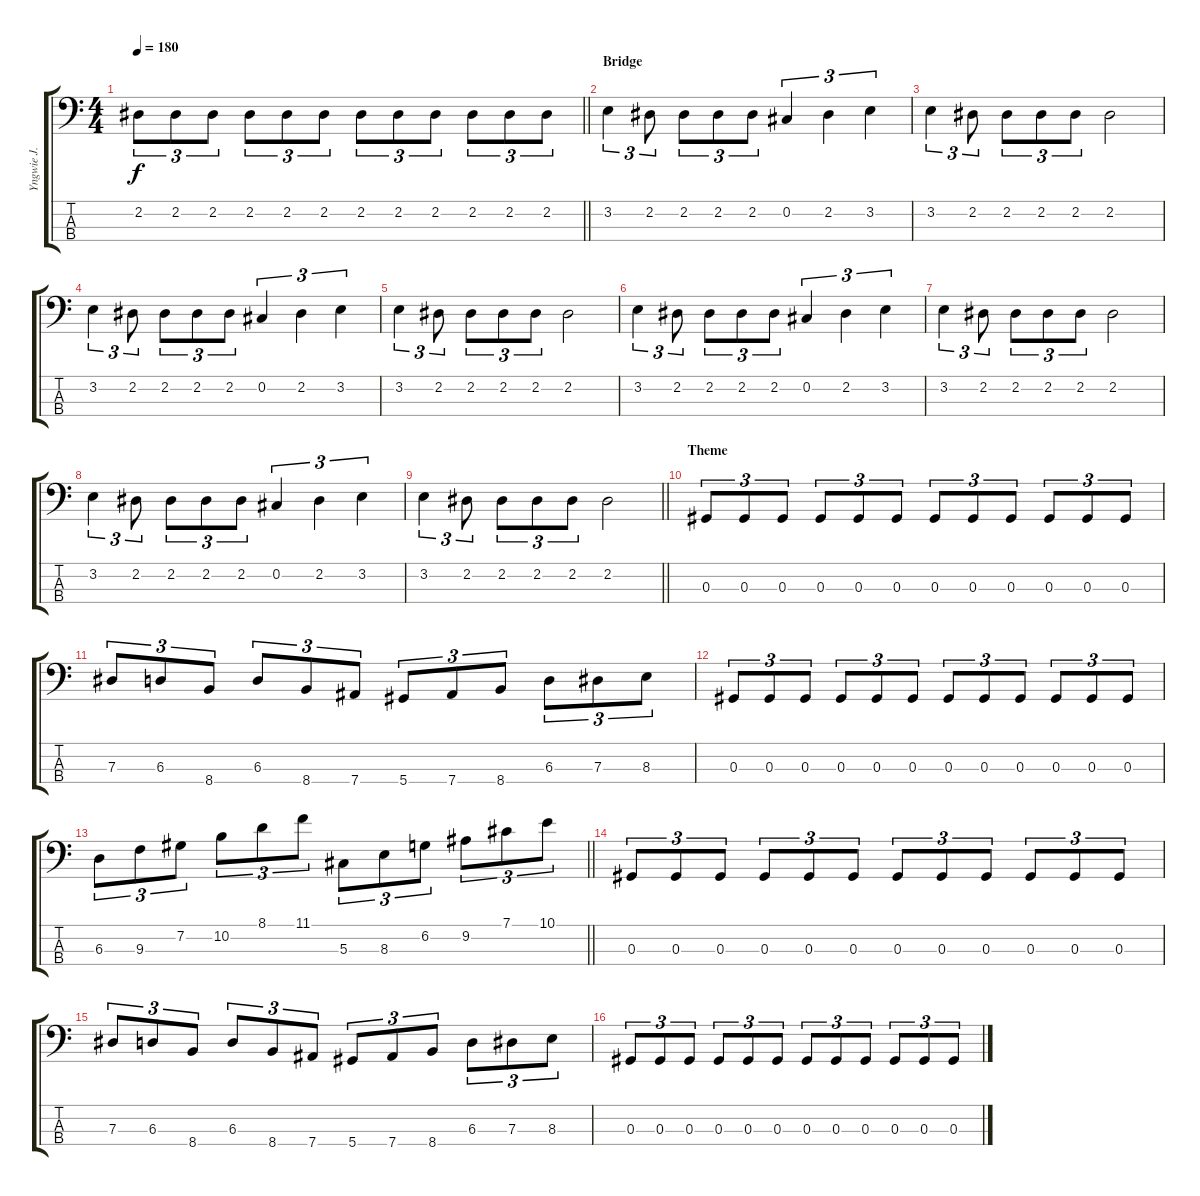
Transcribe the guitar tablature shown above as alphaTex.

\track ("Yngwie J. Malmsteen" "Yngwie J. ") {instrument electricbassfinger}
\staff {score tabs}
\tuning (Gb2 Db2 Ab1 Eb1) {hide}
\ts (4 4)
\tempo 180
\clef f4
\barLineRight lightlight
\ks c
2.2.8{tu (3 2) dy f} 2.2.8{tu (3 2)} 2.2.8{tu (3 2)} 2.2.8{tu (3 2)} 2.2.8{tu (3 2)} 2.2.8{tu (3 2)} 2.2.8{tu (3 2)} 2.2.8{tu (3 2)} 2.2.8{tu (3 2)} 2.2.8{tu (3 2)} 2.2.8{tu (3 2)} 2.2.8{tu (3 2)} |
\section ("" "Bridge")
3.2.4{tu (3 2)} 2.2.8{tu (3 2)} 2.2.8{tu (3 2)} 2.2.8{tu (3 2)} 2.2.8{tu (3 2)} 0.2.4{tu (3 2)} 2.2.4{tu (3 2)} 3.2.4{tu (3 2)} |
3.2.4{tu (3 2)} 2.2.8{tu (3 2)} 2.2.8{tu (3 2)} 2.2.8{tu (3 2)} 2.2.8{tu (3 2)} 2.2.2 |
3.2.4{tu (3 2)} 2.2.8{tu (3 2)} 2.2.8{tu (3 2)} 2.2.8{tu (3 2)} 2.2.8{tu (3 2)} 0.2.4{tu (3 2)} 2.2.4{tu (3 2)} 3.2.4{tu (3 2)} |
3.2.4{tu (3 2)} 2.2.8{tu (3 2)} 2.2.8{tu (3 2)} 2.2.8{tu (3 2)} 2.2.8{tu (3 2)} 2.2.2 |
3.2.4{tu (3 2)} 2.2.8{tu (3 2)} 2.2.8{tu (3 2)} 2.2.8{tu (3 2)} 2.2.8{tu (3 2)} 0.2.4{tu (3 2)} 2.2.4{tu (3 2)} 3.2.4{tu (3 2)} |
3.2.4{tu (3 2)} 2.2.8{tu (3 2)} 2.2.8{tu (3 2)} 2.2.8{tu (3 2)} 2.2.8{tu (3 2)} 2.2.2 |
3.2.4{tu (3 2)} 2.2.8{tu (3 2)} 2.2.8{tu (3 2)} 2.2.8{tu (3 2)} 2.2.8{tu (3 2)} 0.2.4{tu (3 2)} 2.2.4{tu (3 2)} 3.2.4{tu (3 2)} |
\barLineRight lightlight
3.2.4{tu (3 2)} 2.2.8{tu (3 2)} 2.2.8{tu (3 2)} 2.2.8{tu (3 2)} 2.2.8{tu (3 2)} 2.2.2 |
\section ("" "Theme")
0.3.8{tu (3 2)} 0.3.8{tu (3 2)} 0.3.8{tu (3 2)} 0.3.8{tu (3 2)} 0.3.8{tu (3 2)} 0.3.8{tu (3 2)} 0.3.8{tu (3 2)} 0.3.8{tu (3 2)} 0.3.8{tu (3 2)} 0.3.8{tu (3 2)} 0.3.8{tu (3 2)} 0.3.8{tu (3 2)} |
7.3.8{tu (3 2)} 6.3.8{tu (3 2)} 8.4.8{tu (3 2)} 6.3.8{tu (3 2)} 8.4.8{tu (3 2)} 7.4.8{tu (3 2)} 5.4.8{tu (3 2)} 7.4.8{tu (3 2)} 8.4.8{tu (3 2)} 6.3.8{tu (3 2)} 7.3.8{tu (3 2)} 8.3.8{tu (3 2)} |
0.3.8{tu (3 2)} 0.3.8{tu (3 2)} 0.3.8{tu (3 2)} 0.3.8{tu (3 2)} 0.3.8{tu (3 2)} 0.3.8{tu (3 2)} 0.3.8{tu (3 2)} 0.3.8{tu (3 2)} 0.3.8{tu (3 2)} 0.3.8{tu (3 2)} 0.3.8{tu (3 2)} 0.3.8{tu (3 2)} |
\barLineRight lightlight
6.3.8{tu (3 2)} 9.3.8{tu (3 2)} 7.2.8{tu (3 2)} 10.2.8{tu (3 2)} 8.1.8{tu (3 2)} 11.1.8{tu (3 2)} 5.3.8{tu (3 2)} 8.3.8{tu (3 2)} 6.2.8{tu (3 2)} 9.2.8{tu (3 2)} 7.1.8{tu (3 2)} 10.1.8{tu (3 2)} |
0.3.8{tu (3 2)} 0.3.8{tu (3 2)} 0.3.8{tu (3 2)} 0.3.8{tu (3 2)} 0.3.8{tu (3 2)} 0.3.8{tu (3 2)} 0.3.8{tu (3 2)} 0.3.8{tu (3 2)} 0.3.8{tu (3 2)} 0.3.8{tu (3 2)} 0.3.8{tu (3 2)} 0.3.8{tu (3 2)} |
7.3.8{tu (3 2)} 6.3.8{tu (3 2)} 8.4.8{tu (3 2)} 6.3.8{tu (3 2)} 8.4.8{tu (3 2)} 7.4.8{tu (3 2)} 5.4.8{tu (3 2)} 7.4.8{tu (3 2)} 8.4.8{tu (3 2)} 6.3.8{tu (3 2)} 7.3.8{tu (3 2)} 8.3.8{tu (3 2)} |
0.3.8{tu (3 2)} 0.3.8{tu (3 2)} 0.3.8{tu (3 2)} 0.3.8{tu (3 2)} 0.3.8{tu (3 2)} 0.3.8{tu (3 2)} 0.3.8{tu (3 2)} 0.3.8{tu (3 2)} 0.3.8{tu (3 2)} 0.3.8{tu (3 2)} 0.3.8{tu (3 2)} 0.3.8{tu (3 2)}
